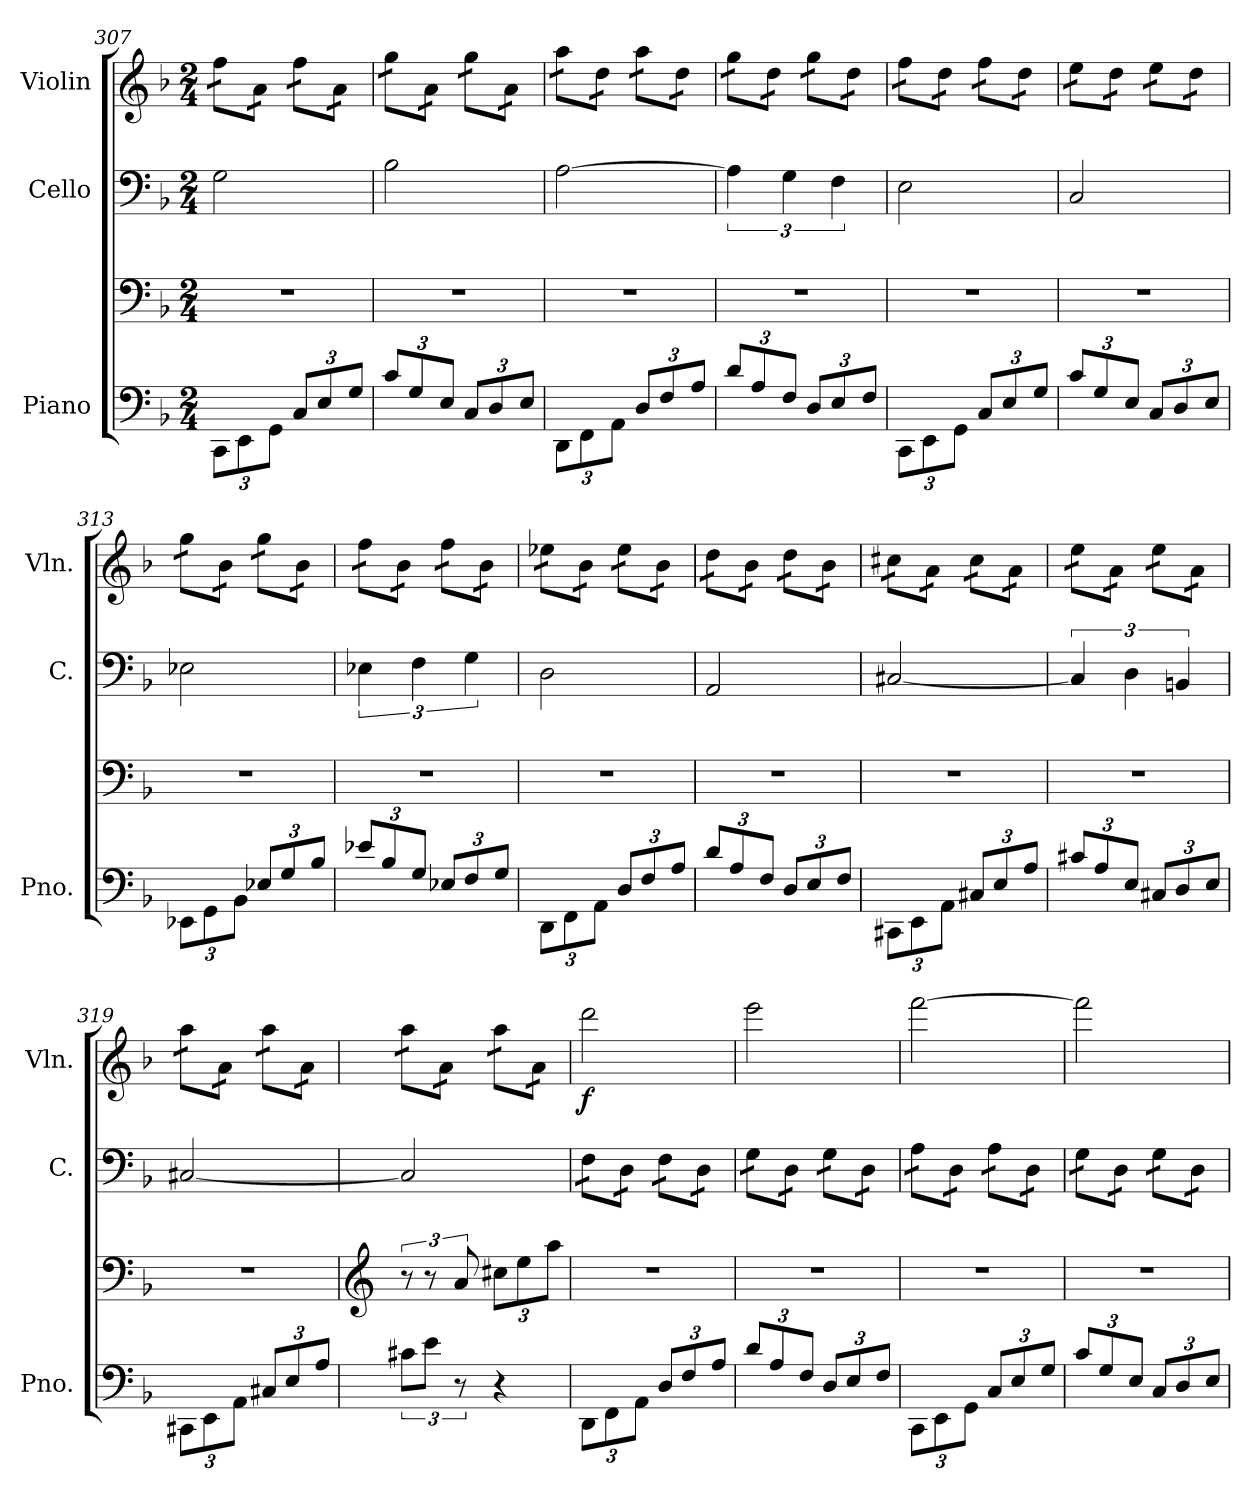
**kern	**kern	**kern	**kern	**dynam
*part3	*part3	*part2	*part1	*part1
*staff4	*staff3	*staff2	*staff1	*staff1
*I"Piano	*	*I"Cello	*I"Violin	*
*I'Pno.	*	*I'C.	*I'Vln.	*
*clefF4	*clefF4	*clefF4	*clefG2	*
*k[b-]	*k[b-]	*k[b-]	*k[b-]	*
*M2/4	*M2/4	*M2/4	*M2/4	*
*Xbrackettup	*	*	*	*
=307	=307	=307	=307	=307
*	*	*	*tremolo	*
12CC\L	2r	2G\	16ff\LL	.
.	.	.	16ff\	.
12EE\	.	.	.	.
.	.	.	16a\	.
12GG\J	.	.	.	.
.	.	.	16a\JJ	.
12C/L	.	.	16ff\LL	.
.	.	.	16ff\	.
12E/	.	.	.	.
.	.	.	16a\	.
12G/J	.	.	.	.
.	.	.	16a\JJ	.
!!LO:LB:g=z
=308	=308	=308	=308	=308
12c/L	2r	2B-\	16gg\LL	.
.	.	.	16gg\	.
12G/	.	.	.	.
.	.	.	16a\	.
12E/J	.	.	.	.
.	.	.	16a\JJ	.
12C/L	.	.	16gg\LL	.
.	.	.	16gg\	.
12D/	.	.	.	.
.	.	.	16a\	.
12E/J	.	.	.	.
.	.	.	16a\JJ	.
=309	=309	=309	=309	=309
12DD\L	2r	[2A\	16aa\LL	.
.	.	.	16aa\	.
12FF\	.	.	.	.
.	.	.	16dd\	.
12AA\J	.	.	.	.
.	.	.	16dd\JJ	.
12D/L	.	.	16aa\LL	.
.	.	.	16aa\	.
12F/	.	.	.	.
.	.	.	16dd\	.
12A/J	.	.	.	.
.	.	.	16dd\JJ	.
=310	=310	=310	=310	=310
12d/L	2r	6A\]	16gg\LL	.
.	.	.	16gg\	.
12A/	.	.	.	.
.	.	.	16dd\	.
12F/J	.	6G\	.	.
.	.	.	16dd\JJ	.
12D/L	.	.	16gg\LL	.
.	.	.	16gg\	.
12E/	.	6F\	.	.
.	.	.	16dd\	.
12F/J	.	.	.	.
.	.	.	16dd\JJ	.
=311	=311	=311	=311	=311
12CC\L	2r	2E\	16ff\LL	.
.	.	.	16ff\	.
12EE\	.	.	.	.
.	.	.	16dd\	.
12GG\J	.	.	.	.
.	.	.	16dd\JJ	.
12C/L	.	.	16ff\LL	.
.	.	.	16ff\	.
12E/	.	.	.	.
.	.	.	16dd\	.
12G/J	.	.	.	.
.	.	.	16dd\JJ	.
=312	=312	=312	=312	=312
12c/L	2r	2C/	16ee\LL	.
.	.	.	16ee\	.
12G/	.	.	.	.
.	.	.	16dd\	.
12E/J	.	.	.	.
.	.	.	16dd\JJ	.
12C/L	.	.	16ee\LL	.
.	.	.	16ee\	.
12D/	.	.	.	.
.	.	.	16dd\	.
12E/J	.	.	.	.
.	.	.	16dd\JJ	.
=313	=313	=313	=313	=313
12EE-X\L	2r	2E-X\	16gg\LL	.
.	.	.	16gg\	.
12GG\	.	.	.	.
.	.	.	16b-\	.
12BB-\J	.	.	.	.
.	.	.	16b-\JJ	.
12E-X/L	.	.	16gg\LL	.
.	.	.	16gg\	.
12G/	.	.	.	.
.	.	.	16b-\	.
12B-/J	.	.	.	.
.	.	.	16b-\JJ	.
=314	=314	=314	=314	=314
12e-X/L	2r	6E-X\	16ff\LL	.
.	.	.	16ff\	.
12B-/	.	.	.	.
.	.	.	16b-\	.
12G/J	.	6F\	.	.
.	.	.	16b-\JJ	.
12E-X/L	.	.	16ff\LL	.
.	.	.	16ff\	.
12F/	.	6G\	.	.
.	.	.	16b-\	.
12G/J	.	.	.	.
.	.	.	16b-\JJ	.
=315	=315	=315	=315	=315
12DD\L	2r	2D\	16ee-X\LL	.
.	.	.	16ee-X\	.
12FF\	.	.	.	.
.	.	.	16b-\	.
12AA\J	.	.	.	.
.	.	.	16b-\JJ	.
12D/L	.	.	16ee-\LL	.
.	.	.	16ee-\	.
12F/	.	.	.	.
.	.	.	16b-\	.
12A/J	.	.	.	.
.	.	.	16b-\JJ	.
!!LO:PB:g=z
=316	=316	=316	=316	=316
12d/L	2r	2AA/	16dd\LL	.
.	.	.	16dd\	.
12A/	.	.	.	.
.	.	.	16b-\	.
12F/J	.	.	.	.
.	.	.	16b-\JJ	.
12D/L	.	.	16dd\LL	.
.	.	.	16dd\	.
12E/	.	.	.	.
.	.	.	16b-\	.
12F/J	.	.	.	.
.	.	.	16b-\JJ	.
=317	=317	=317	=317	=317
12CC#X\L	2r	[2C#X/	16cc#X\LL	.
.	.	.	16cc#X\	.
12EE\	.	.	.	.
.	.	.	16a\	.
12AA\J	.	.	.	.
.	.	.	16a\JJ	.
12C#X/L	.	.	16cc#\LL	.
.	.	.	16cc#\	.
12E/	.	.	.	.
.	.	.	16a\	.
12A/J	.	.	.	.
.	.	.	16a\JJ	.
=318	=318	=318	=318	=318
12c#X/L	2r	6C#/]	16ee\LL	.
.	.	.	16ee\	.
12A/	.	.	.	.
.	.	.	16a\	.
12E/J	.	6D\	.	.
.	.	.	16a\JJ	.
12C#X/L	.	.	16ee\LL	.
.	.	.	16ee\	.
12D/	.	6BBn/	.	.
.	.	.	16a\	.
12E/J	.	.	.	.
.	.	.	16a\JJ	.
=319	=319	=319	=319	=319
12CC#X\L	2r	[2C#X/	16aa\LL	.
.	.	.	16aa\	.
12EE\	.	.	.	.
.	.	.	16a\	.
12AA\J	.	.	.	.
.	.	.	16a\JJ	.
12C#X/L	.	.	16aa\LL	.
.	.	.	16aa\	.
12E/	.	.	.	.
.	.	.	16a\	.
12A/J	.	.	.	.
.	.	.	16a\JJ	.
=320	=320	=320	=320	=320
*	*clefG2	*	*	*
*brackettup	*	*	*	*
12c#X\L	12r	2C#/]	16aa\LL	.
.	.	.	16aa\	.
12e\J	12r	.	.	.
.	.	.	16a\	.
12r	12a/	.	.	.
.	.	.	16a\JJ	.
*	*Xbrackettup	*	*	*
4r	12cc#X\L	.	16aa\LL	.
.	.	.	16aa\	.
.	12ee\	.	.	.
.	.	.	16a\	.
.	12aa\J	.	.	.
.	.	.	16a\JJ	.
*	*	*	*Xtremolo	*
=321	=321	=321	=321	=321
*Xbrackettup	*	*	*	*
!	!	!	!	!LO:DY:b
*	*	*tremolo	*	*
12DD\L	2r	16F\LL	2ddd\	f
.	.	16F\	.	.
12FF\	.	.	.	.
.	.	16D\	.	.
12AA\J	.	.	.	.
.	.	16D\JJ	.	.
12D/L	.	16F\LL	.	.
.	.	16F\	.	.
12F/	.	.	.	.
.	.	16D\	.	.
12A/J	.	.	.	.
.	.	16D\JJ	.	.
=322	=322	=322	=322	=322
12d/L	2r	16G\LL	2eee\	.
.	.	16G\	.	.
12A/	.	.	.	.
.	.	16D\	.	.
12F/J	.	.	.	.
.	.	16D\JJ	.	.
12D/L	.	16G\LL	.	.
.	.	16G\	.	.
12E/	.	.	.	.
.	.	16D\	.	.
12F/J	.	.	.	.
.	.	16D\JJ	.	.
!!LO:PB:g=z
=323	=323	=323	=323	=323
12CC\L	2r	16A\LL	[2fff\	.
.	.	16A\	.	.
12EE\	.	.	.	.
.	.	16D\	.	.
12GG\J	.	.	.	.
.	.	16D\JJ	.	.
12C/L	.	16A\LL	.	.
.	.	16A\	.	.
12E/	.	.	.	.
.	.	16D\	.	.
12G/J	.	.	.	.
.	.	16D\JJ	.	.
=324	=324	=324	=324	=324
12c/L	2r	16G\LL	2fff\]	.
.	.	16G\	.	.
12G/	.	.	.	.
.	.	16D\	.	.
12E/J	.	.	.	.
.	.	16D\JJ	.	.
12C/L	.	16G\LL	.	.
.	.	16G\	.	.
12D/	.	.	.	.
.	.	16D\	.	.
12E/J	.	.	.	.
.	.	16D\JJ	.	.
*	*	*Xtremolo	*	*
=	=	=	=	=
*-	*-	*-	*-	*-
